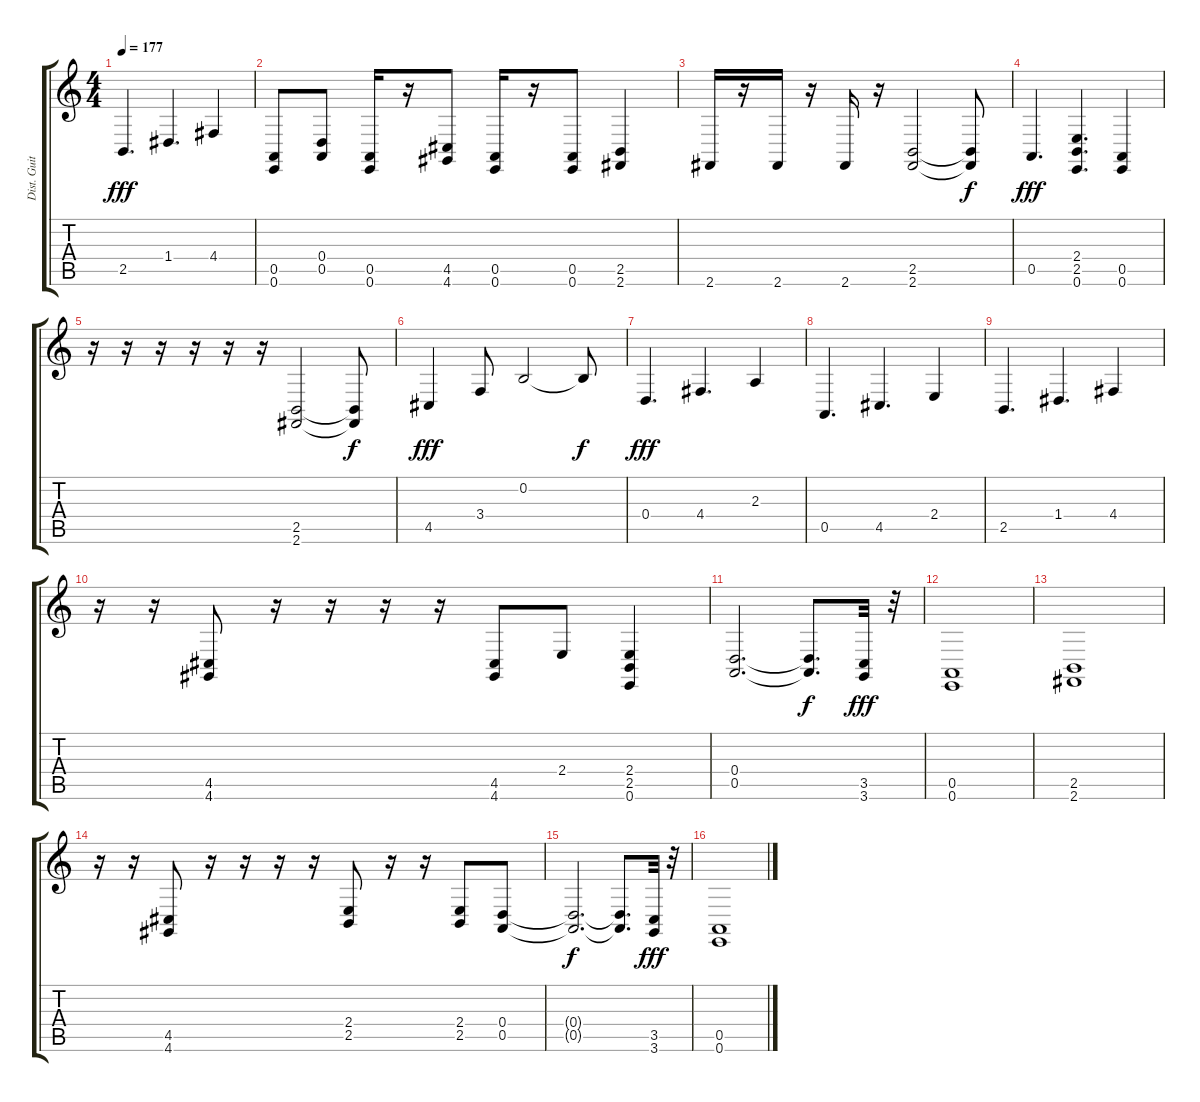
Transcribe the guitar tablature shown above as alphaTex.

\track ("Dist. Guitar 4" "Dist. Guit") {instrument lead8bassandlead}
\staff {score tabs}
\tuning (E4 B3 G3 D3 A2 E2) {hide}
\ts (4 4)
\tempo 177
\clef g2
\ks c
2.5.4{d dy fff} 1.4.4{d} 4.4.4 |
(0.5 0.6).8 (0.4 0.5).8 (0.5 0.6).16 r.16 (4.5 4.6).8 (0.5 0.6).16 r.16 (0.5 0.6).8 (2.5 2.6).4 |
2.6.16 r.16 2.6.16 r.16 2.6.16 r.16 (2.5 2.6).2 (2.5{t} 2.6{t}).8{dy f} |
0.5.4{d dy fff} (2.4 2.5 0.6).4{d} (0.5 0.6).4 |
r.16 r.16 r.16 r.16 r.16 r.16 (2.5 2.6).2 (2.5{t} 2.6{t}).8{dy f} |
4.5.4{dy fff} 3.4.8 0.2.2 0.2{t}.8{dy f} |
0.4.4{d dy fff} 4.4.4{d} 2.3.4 |
0.5.4{d} 4.5.4{d} 2.4.4 |
2.5.4{d} 1.4.4{d} 4.4.4 |
r.16 r.16 (4.5 4.6).8 r.16 r.16 r.16 r.16 (4.5 4.6).8 2.4.8 (2.4 2.5 0.6).4 |
(0.4 0.5).2{d} (0.4{t} 0.5{t}).8{d dy f} (3.5 3.6).32{dy fff} r.32 |
(0.5 0.6).1 |
(2.5 2.6).1 |
r.16 r.16 (4.5 4.6).8 r.16 r.16 r.16 r.16 (2.4 2.5).8 r.16 r.16 (2.4 2.5).8 (0.4 0.5).8 |
(0.4{t} 0.5{t}).2{d dy f} (0.4{t} 0.5{t}).8{d} (3.5 3.6).32{dy fff} r.32 |
(0.5 0.6).1
